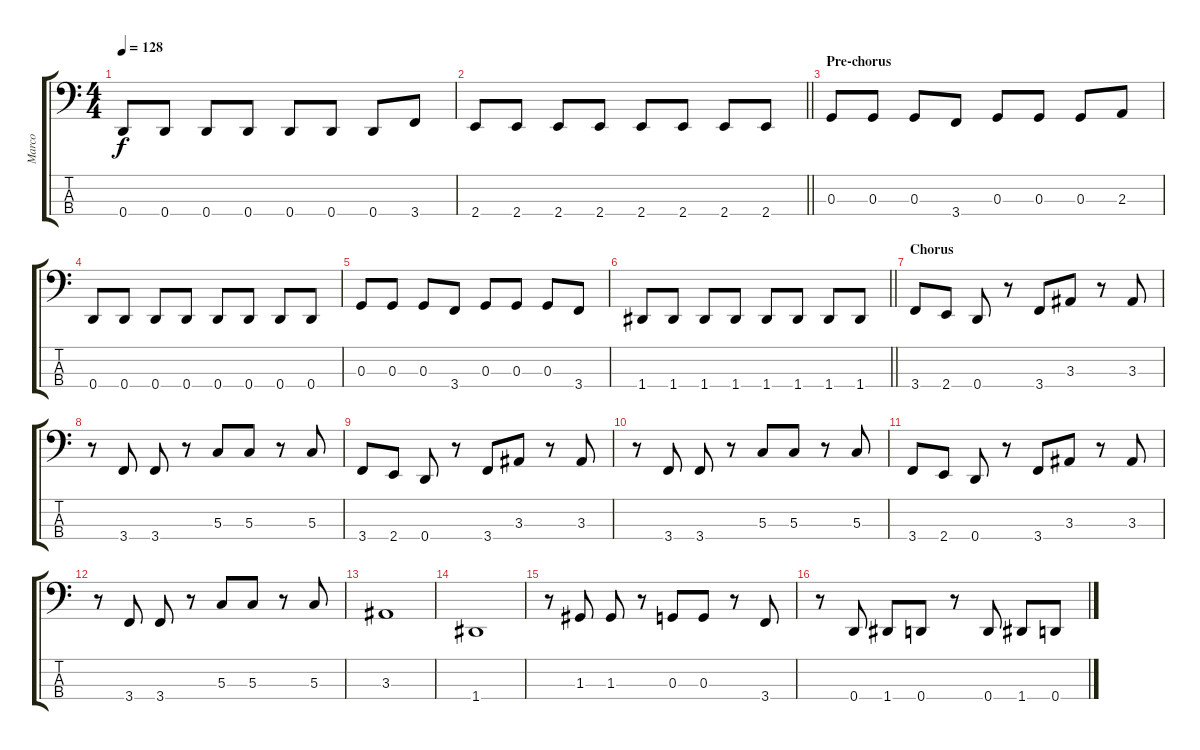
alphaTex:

\track ("Marco" "Marco") {instrument electricbasspick}
\staff {score tabs}
\tuning (F2 C2 G1 D1) {hide}
\ts (4 4)
\tempo 128
\clef f4
\ks c
0.4.8{dy f} 0.4.8 0.4.8 0.4.8 0.4.8 0.4.8 0.4.8 3.4.8 |
\barLineRight lightlight
2.4.8 2.4.8 2.4.8 2.4.8 2.4.8 2.4.8 2.4.8 2.4.8 |
\section ("" "Pre-chorus")
0.3.8 0.3.8 0.3.8 3.4.8 0.3.8 0.3.8 0.3.8 2.3.8 |
0.4.8 0.4.8 0.4.8 0.4.8 0.4.8 0.4.8 0.4.8 0.4.8 |
0.3.8 0.3.8 0.3.8 3.4.8 0.3.8 0.3.8 0.3.8 3.4.8 |
\barLineRight lightlight
1.4.8 1.4.8 1.4.8 1.4.8 1.4.8 1.4.8 1.4.8 1.4.8 |
\section ("" "Chorus")
3.4.8 2.4.8 0.4.8 r.8 3.4.8 3.3.8 r.8 3.3.8 |
r.8 3.4.8 3.4.8 r.8 5.3.8 5.3.8 r.8 5.3.8 |
3.4.8 2.4.8 0.4.8 r.8 3.4.8 3.3.8 r.8 3.3.8 |
r.8 3.4.8 3.4.8 r.8 5.3.8 5.3.8 r.8 5.3.8 |
3.4.8 2.4.8 0.4.8 r.8 3.4.8 3.3.8 r.8 3.3.8 |
r.8 3.4.8 3.4.8 r.8 5.3.8 5.3.8 r.8 5.3.8 |
3.3.1 |
1.4.1 |
r.8 1.3.8 1.3.8 r.8 0.3.8 0.3.8 r.8 3.4.8 |
r.8 0.4.8 1.4.8 0.4.8 r.8 0.4.8 1.4.8 0.4.8
